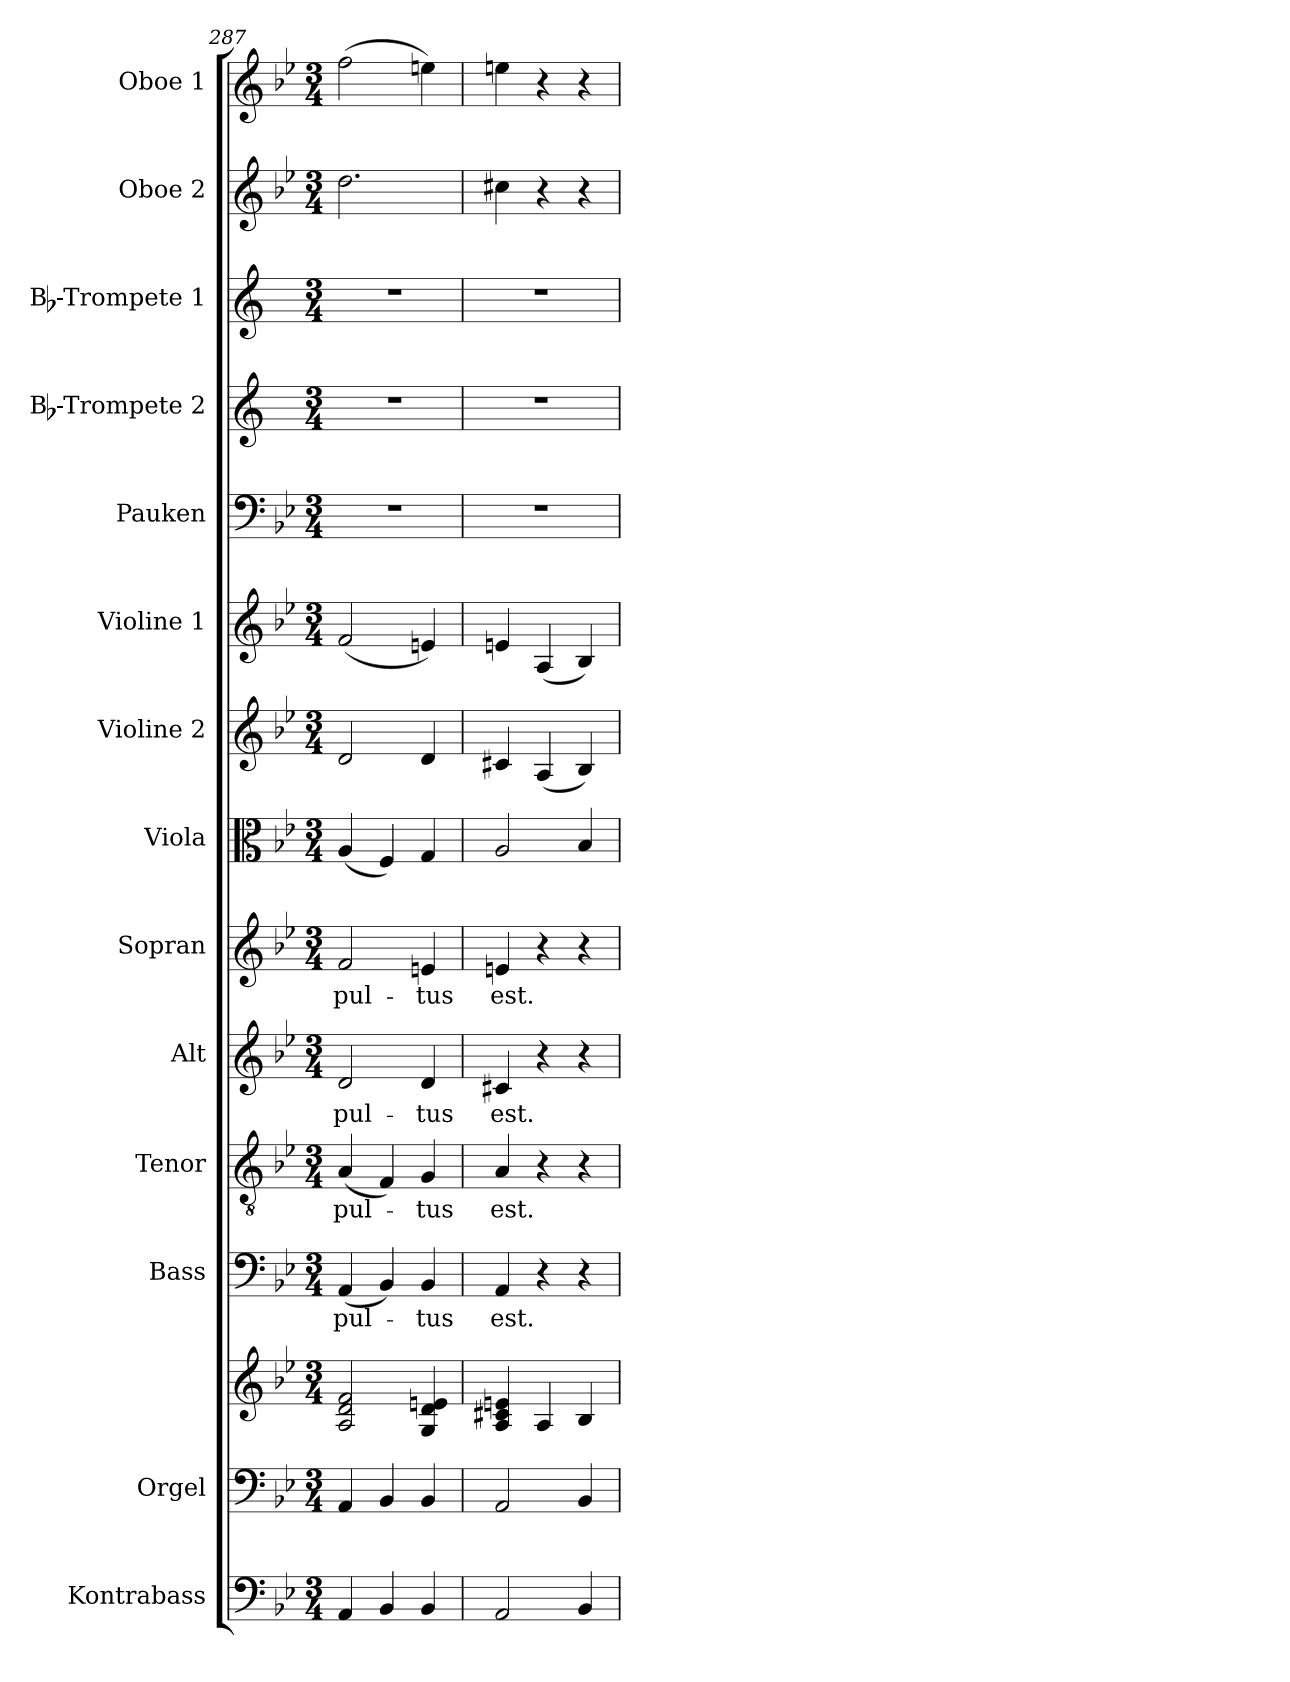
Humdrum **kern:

**kern	**kern	**kern	**kern	**text	**kern	**text	**kern	**text	**kern	**text	**kern	**kern	**kern	**kern	**kern	**kern	**kern	**kern
*part14	*part13	*part13	*part12	*part12	*part11	*part11	*part10	*part10	*part9	*part9	*part8	*part7	*part6	*part5	*part4	*part3	*part2	*part1
*staff15	*staff14	*staff13	*staff12	*staff12	*staff11	*staff11	*staff10	*staff10	*staff9	*staff9	*staff8	*staff7	*staff6	*staff5	*staff4	*staff3	*staff2	*staff1
*I"Kontrabass	*I"Orgel	*	*I"Bass	*	*I"Tenor	*	*I"Alt	*	*I"Sopran	*	*I"Viola	*I"Violine 2	*I"Violine 1	*I"Pauken	*I"Bb-Trompete 2	*I"Bb-Trompete 1	*I"Oboe 2	*I"Oboe 1
*I'Kb.	*I'Org.	*	*I'B.	*	*I'T.	*	*I'A.	*	*I'S.	*	*I'Vla.	*I'Vl. 2	*I'Vl. 1	*I'Pk.	*I'Bb Trp. 2	*I'Bb Trp. 1	*I'Ob. 2	*I'Ob. 1
*clefF4	*clefF4	*clefG2	*clefF4	*	*clefGv2	*	*clefG2	*	*clefG2	*	*clefC3	*clefG2	*clefG2	*clefF4	*clefG2	*clefG2	*clefG2	*clefG2
*ITrd7c12	*	*	*	*	*	*	*	*	*	*	*	*	*	*	*ITrd1c2	*ITrd1c2	*	*
*k[b-e-]	*k[b-e-]	*k[b-e-]	*k[b-e-]	*	*k[b-e-]	*	*k[b-e-]	*	*k[b-e-]	*	*k[b-e-]	*k[b-e-]	*k[b-e-]	*k[b-e-]	*k[b-e-]	*k[b-e-]	*k[b-e-]	*k[b-e-]
*B-:	*B-:	*B-:	*B-:	*	*B-:	*	*B-:	*	*B-:	*	*B-:	*B-:	*B-:	*B-:	*B-:	*B-:	*B-:	*B-:
*M3/4	*M3/4	*M3/4	*M3/4	*	*M3/4	*	*M3/4	*	*M3/4	*	*M3/4	*M3/4	*M3/4	*M3/4	*M3/4	*M3/4	*M3/4	*M3/4
=287	=287	=287	=287	=287	=287	=287	=287	=287	=287	=287	=287	=287	=287	=287	=287	=287	=287	=287
!	!	!	!	!LO:LY:b	!	!LO:LY:b	!	!LO:LY:b	!	!LO:LY:b	!	!	!	!	!	!	!	!
4AAA/	4AA/	2A/ 2d/ 2f/	(<4AA/	-pul-	(<4A/	-pul-	2d/	-pul-	2f/	-pul-	(<4A/	2d/	(<2f/	2.r	2.r	2.r	2.dd\	(>2ff\
4BBB-/	4BB-/	.	4BB-/)	.	4F/)	.	.	.	.	.	4F/)	.	.	.	.	.	.	.
!	!	!	!	!LO:LY:b	!	!LO:LY:b	!	!LO:LY:b	!	!LO:LY:b	!	!	!	!	!	!	!	!
4BBB-/	4BB-/	4G/ 4d/ 4en/	4BB-/	-tus	4G/	-tus	4d/	-tus	4en/	-tus	4G/	4d/	4en/)	.	.	.	.	4een\)
=288	=288	=288	=288	=288	=288	=288	=288	=288	=288	=288	=288	=288	=288	=288	=288	=288	=288	=288
!	!	!	!	!LO:LY:b	!	!LO:LY:b	!	!LO:LY:b	!	!LO:LY:b	!	!	!	!	!	!	!	!
2AAA/	2AA/	4A/ 4c#X/ 4en/	4AA/	est.	4A/	est.	4c#X/	est.	4en/	est.	2A/	4c#X/	4en/	2.r	2.r	2.r	4cc#X\	4een\
.	.	4A/	4r	.	4r	.	4r	.	4r	.	.	(<4A/	(<4A/	.	.	.	4r	4r
4BBB-/	4BB-/	4B-/	4r	.	4r	.	4r	.	4r	.	4B-/	4B-/)	4B-/)	.	.	.	4r	4r
=	=	=	=	=	=	=	=	=	=	=	=	=	=	=	=	=	=	=
*-	*-	*-	*-	*-	*-	*-	*-	*-	*-	*-	*-	*-	*-	*-	*-	*-	*-	*-
